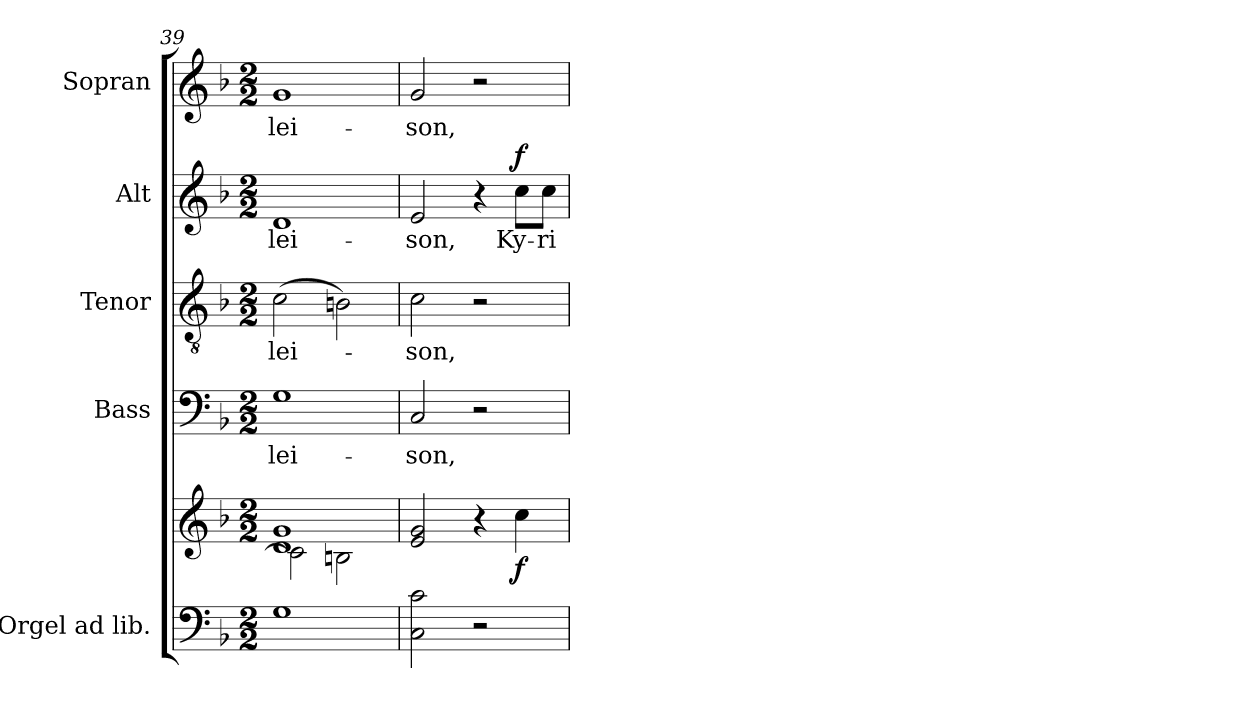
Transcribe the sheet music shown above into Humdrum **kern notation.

**kern	**kern	**dynam	**kern	**text	**kern	**text	**kern	**text	**dynam	**kern	**text
*part5	*part5	*part5	*part4	*part4	*part3	*part3	*part2	*part2	*part2	*part1	*part1
*staff6	*staff5	*staff5/6	*staff4	*staff4	*staff3	*staff3	*staff2	*staff2	*staff2	*staff1	*staff1
*I"Orgel ad lib.	*	*	*I"Bass	*	*I"Tenor	*	*I"Alt	*	*	*I"Sopran	*
*	*	*	*I'B.	*	*I'T.	*	*I'A.	*	*	*I'S.	*
!!LO:PB:g=z
*clefF4	*clefG2	*	*clefF4	*	*clefGv2	*	*clefG2	*	*	*clefG2	*
*k[b-]	*k[b-]	*	*k[b-]	*	*k[b-]	*	*k[b-]	*	*	*k[b-]	*
*F:	*F:	*	*F:	*	*F:	*	*F:	*	*	*F:	*
*M2/2	*M2/2	*	*M2/2	*	*M2/2	*	*M2/2	*	*	*M2/2	*
=39	=39	=39	=39	=39	=39	=39	=39	=39	=39	=39	=39
*	*^	*	*	*	*	*	*	*	*	*	*
!	!	!	!	!	!LO:LY:b	!	!LO:LY:b	!	!LO:LY:b	!	!	!LO:LY:b
1G	1d 1g	2c\]	.	1G	-lei-	(>2c\	-lei-	1d	-lei-	.	1g	-lei-
.	.	2Bn\	.	.	.	2Bn\)	.	.	.	.	.	.
=40	=40	=40	=40	=40	=40	=40	=40	=40	=40	=40	=40	=40
!	!	!	!	!	!LO:LY:b	!	!LO:LY:b	!	!LO:LY:b	!	!	!LO:LY:b
*	*v	*v	*	*	*	*	*	*	*	*	*	*
2C\ 2c\	2e/ 2g/	.	2C/	-son,	2c\	-son,	2e/	-son,	.	2g/	-son,
2r	4r	.	2r	.	2r	.	4r	.	.	2r	.
!	!	!LO:DY:b	!	!	!	!	!	!LO:LY:b	!LO:DY:a	!	!
.	4cc\	f	.	.	.	.	8cc\L	Ky-	f	.	.
!	!	!	!	!	!	!	!	!LO:LY:b	!	!	!
.	.	.	.	.	.	.	8cc\J	-ri-	.	.	.
=	=	=	=	=	=	=	=	=	=	=	=
*-	*-	*-	*-	*-	*-	*-	*-	*-	*-	*-	*-
